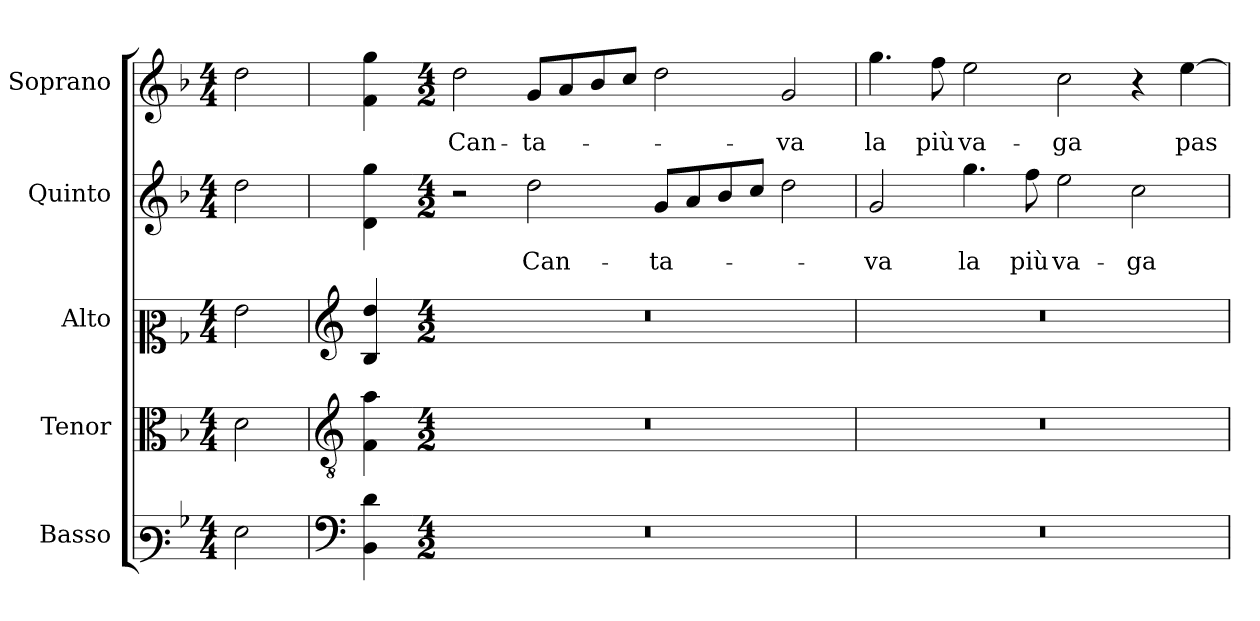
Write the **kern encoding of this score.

**kern	**kern	**kern	**kern	**text	**kern	**text
*part5	*part4	*part3	*part2	*part2	*part1	*part1
*staff5	*staff4	*staff3	*staff2	*staff2	*staff1	*staff1
*I"Basso	*I"Tenor	*I"Alto	*I"Quinto	*	*I"Soprano	*
*	*I'T.	*I'A.	*	*	*I'Sop.	*
!!LO:PB:g=z
*clefF3	*clefC3	*clefC2	*clefG2	*	*clefG2	*
*	*ITrd7c12	*	*	*	*	*
*k[b-]	*k[b-]	*k[b-]	*k[b-]	*	*k[b-]	*
*F:	*F:	*F:	*F:	*	*F:	*
*M4/4	*M4/4	*M4/4	*M4/4	*	*M4/4	*
=1	=1	=1	=1	=1	=1	=1
!LO:N:head=open	!LO:N:head=open	!LO:N:head=open	!LO:N:head=open	!	!LO:N:head=open	!
2Gi\	2Di\	2gi\	2ddi\	.	2ddi\	.
=2	=2	=2	=2	=2	=2	=2
*clefF4	*clefGv2	*clefG2	*	*	*	*
4BB-i\ 4di	4FFi\ 4Ai	4B-i/ 4ddi	4di\ 4ggi	.	4fi\ 4ggi	.
=3-	=3-	=3-	=3-	=3-	=3-	=3-
*M4/2	*M4/2	*M4/2	*M4/2	*	*M4/2	*
!LO:N:vis=1	!LO:N:vis=1	!LO:N:vis=1	!	!	!	!
!	!	!	!	!	!	!LO:LY:b:color=#000000
0r	0r	0r	2r	.	2ddi\	Can-
!	!	!	!	!LO:LY:b:color=#000000	!	!
!	!	!	!	!	!	!LO:LY:b:color=#000000
.	.	.	2ddi\	Can-	8gi/L	-ta-
.	.	.	.	.	8ai/	.
.	.	.	.	.	8b-i/	.
.	.	.	.	.	8cci/J	.
!	!	!	!	!LO:LY:b:color=#000000	!	!
.	.	.	8gi/L	-ta-	2ddi\	.
.	.	.	8ai/	.	.	.
.	.	.	8b-i/	.	.	.
.	.	.	8cci/J	.	.	.
!	!	!	!	!	!	!LO:LY:b:color=#000000
.	.	.	2ddi\	.	2gi/	-va
=4	=4	=4	=4	=4	=4	=4
!LO:N:vis=1	!LO:N:vis=1	!LO:N:vis=1	!	!	!	!
!	!	!	!	!LO:LY:b:color=#000000	!	!
!	!	!	!	!	!	!LO:LY:b:color=#000000
0r	0r	0r	2gi/	-va	4.ggi\	la
!	!	!	!	!	!	!LO:LY:b:color=#000000
.	.	.	.	.	8ffi\	più
!	!	!	!	!LO:LY:b:color=#000000	!	!
!	!	!	!	!	!	!LO:LY:b:color=#000000
.	.	.	4.ggi\	la	2eei\	va-
!	!	!	!	!LO:LY:b:color=#000000	!	!
.	.	.	8ffi\	più	.	.
!	!	!	!	!LO:LY:b:color=#000000	!	!
!	!	!	!	!	!	!LO:LY:b:color=#000000
.	.	.	2eei\	va-	2cci\	-ga
!	!	!	!	!LO:LY:b:color=#000000	!	!
.	.	.	2cci\	-ga	4r	.
!	!	!	!	!	!	!LO:LY:b:color=#000000
.	.	.	.	.	[4eei\	pas-
=	=	=	=	=	=	=
*-	*-	*-	*-	*-	*-	*-
